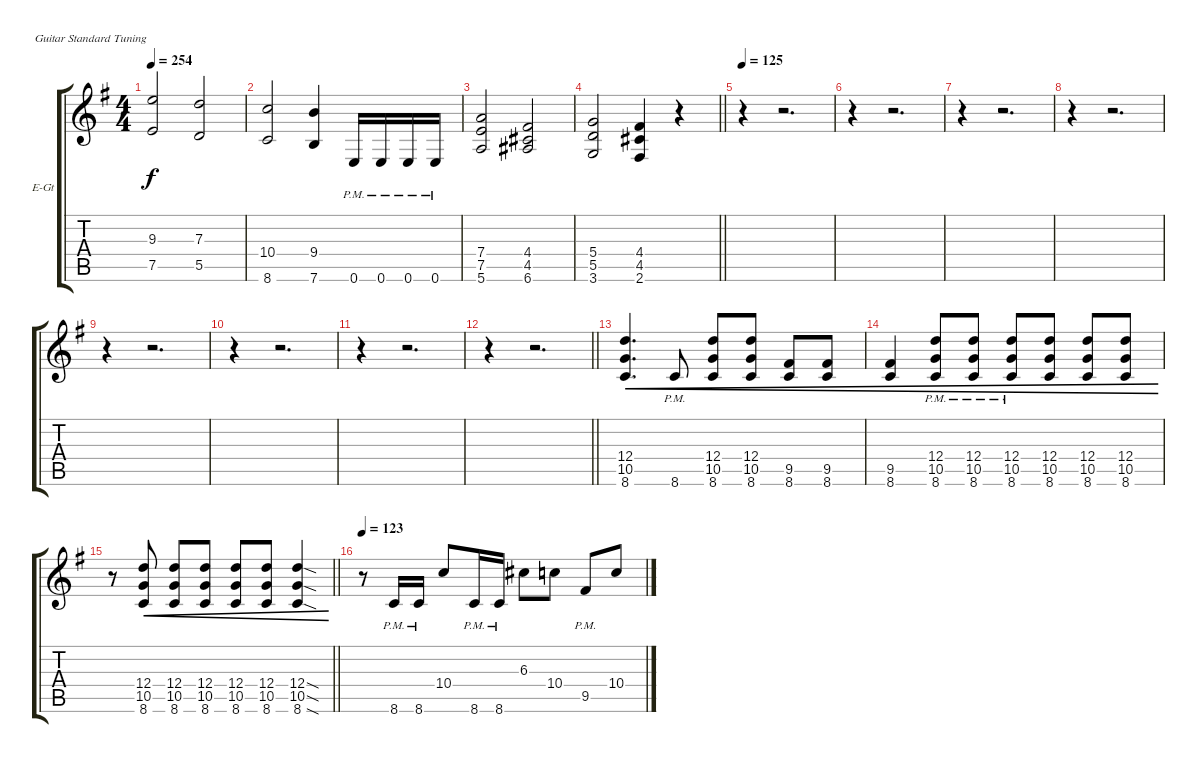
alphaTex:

\bracketExtendMode groupsimilarinstruments
\firstSystemTrackNameOrientation horizontal
\otherSystemsTrackNameOrientation horizontal
\track ("Gtr. I - Paul Masvidal (Distortion)" "E-Gt") {instrument distortionguitar}
\staff {score tabs}
\tuning (E4 B3 G3 D3 A2 E2)
\ts (4 4)
\tempo 254
\clef g2
\ks g
(9.3 7.5).2{dy f} (7.3 5.5).2 |
(10.4 8.6).2 (9.4 7.6).4 0.6{pm}.16 0.6{pm}.16 0.6{pm}.16 0.6{pm}.16 |
(7.4 7.5 5.6).2 (4.4 4.5 6.6).2 |
\barLineRight lightlight
(5.4 5.5 3.6).2 (4.4 4.5 2.6).4 r.4 |
\tempo 125
r.4 r.2{d} |
r.4 r.2{d} |
r.4 r.2{d} |
r.4 r.2{d} |
r.4 r.2{d} |
r.4 r.2{d} |
r.4 r.2{d} |
\barLineRight lightlight
r.4 r.2{d} |
(12.4 10.5 8.6).4{d cre} 8.6{pm}.8{cre} (12.4 10.5 8.6).8{cre} (12.4 10.5 8.6).8{cre} (9.5 8.6).8{cre} (9.5 8.6).8{cre} |
(9.5 8.6).4{cre} (12.4{pm} 10.5{pm} 8.6{pm}).8{cre} (12.4{pm} 10.5{pm} 8.6{pm}).8{cre} (12.4{pm} 10.5{pm} 8.6{pm}).8{cre} (12.4 10.5 8.6).8{cre} (12.4 10.5 8.6).8{cre} (12.4 10.5 8.6).8{cre} |
\barLineRight lightlight
r.8 (12.4 10.5 8.6).8{cre} (12.4 10.5 8.6).8{cre} (12.4 10.5 8.6).8{cre} (12.4 10.5 8.6).8{cre} (12.4 10.5 8.6).8{cre} (12.4{sod} 10.5{sod} 8.6{sod}).4{cre} |
\tempo 123
r.8 8.6{pm}.16 8.6{pm}.16 10.4.8 8.6{pm}.16 8.6{pm}.16 6.3.8 10.4.8 9.5{pm}.8 10.4.8
